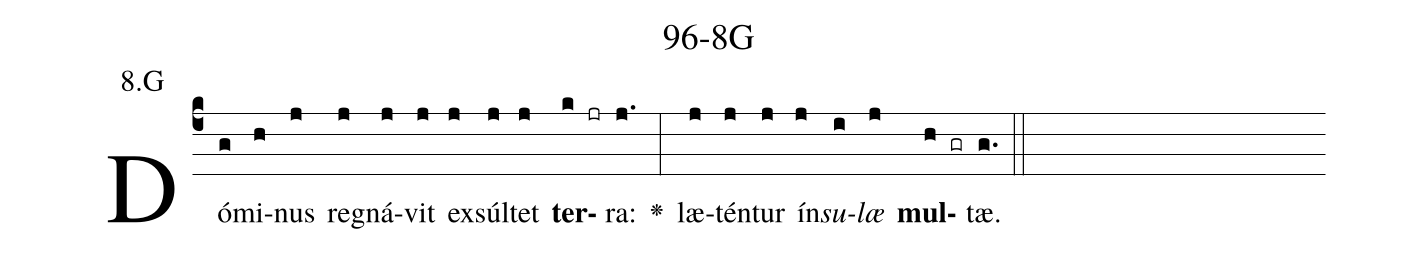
name: 96-8G;
annotation: 8.G;
%%
(c4)Dó(g)mi(h)nus(j) re(j)gná(j)vit(j) ex(j)súl(j)tet(j) <b>ter</b>(k jr)ra:(j.) <v>\greheightstar</v>(:) læ(j)tén(j)tur(j) ín(j)<i>su</i>(i)<i>læ</i>(j) <b>mul</b>(h gr)tæ.(g.) (::)


%E(j) u(j) o(i) u(j) a(h) e.(g.) (::)
